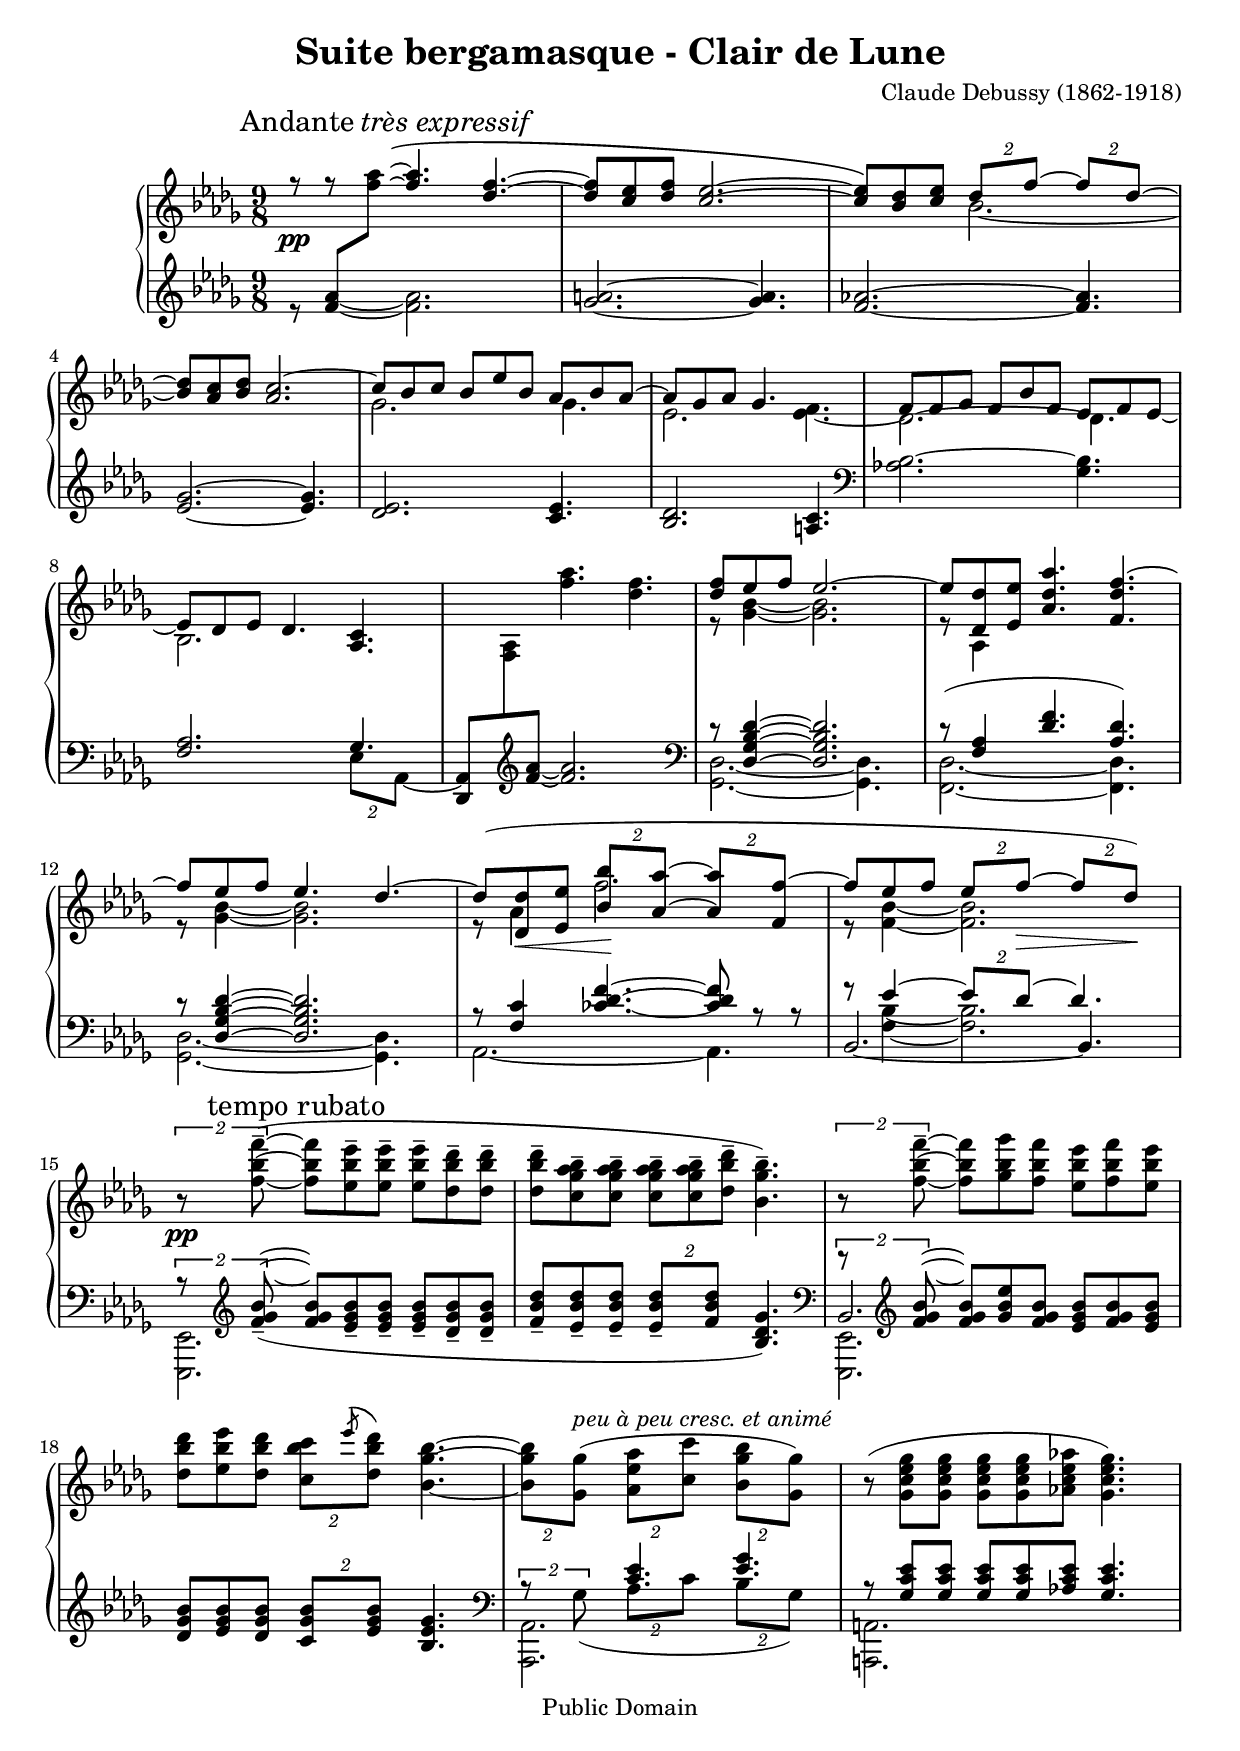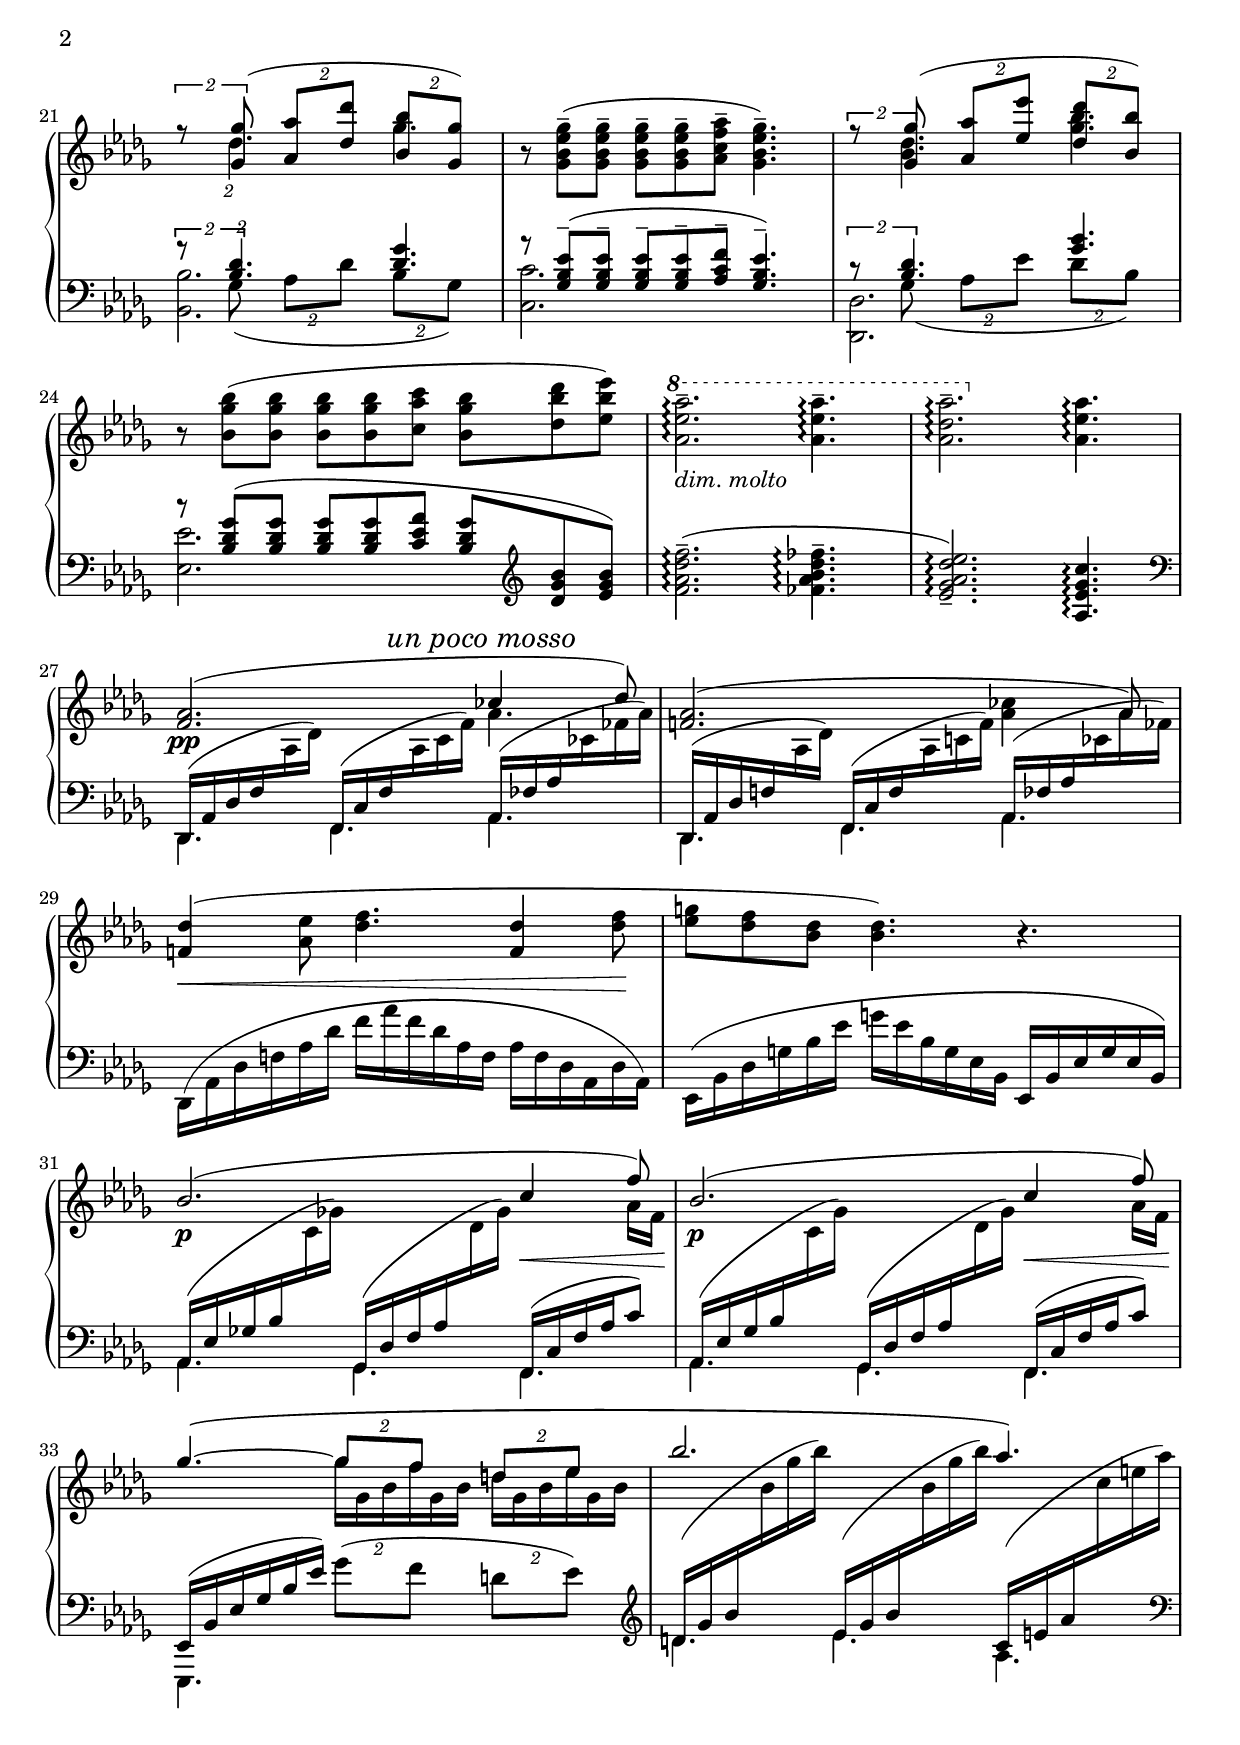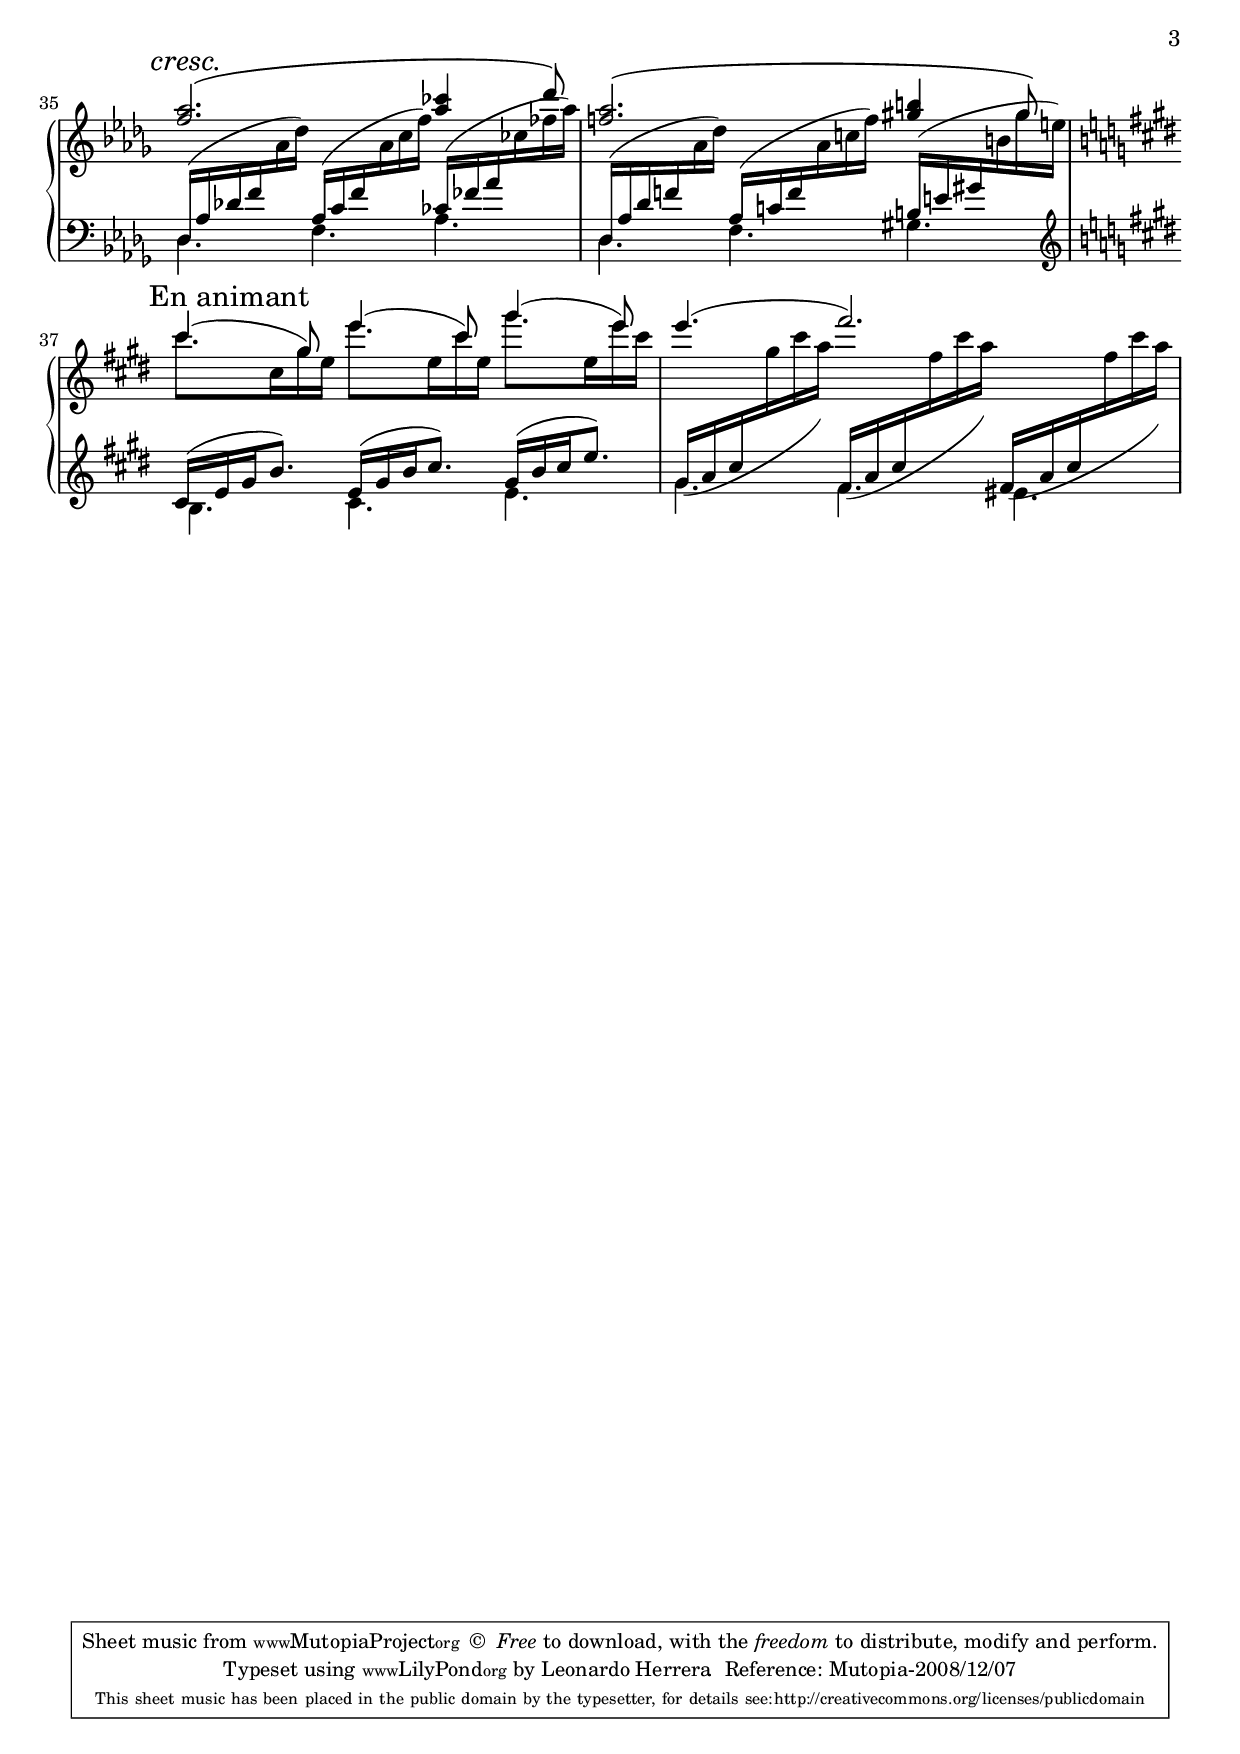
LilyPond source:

\header{
   composer          = "Claude Debussy (1862-1918)"
   title             = "Suite bergamasque - Clair de Lune"
   opus              = ""
   date		     = "1903"
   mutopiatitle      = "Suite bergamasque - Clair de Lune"
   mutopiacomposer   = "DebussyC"
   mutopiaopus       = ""
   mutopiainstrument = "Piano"
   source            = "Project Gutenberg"
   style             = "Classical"
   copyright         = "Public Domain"
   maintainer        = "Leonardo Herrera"
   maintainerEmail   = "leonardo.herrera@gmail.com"
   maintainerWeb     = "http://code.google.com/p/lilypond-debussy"
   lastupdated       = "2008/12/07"
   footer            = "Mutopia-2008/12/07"
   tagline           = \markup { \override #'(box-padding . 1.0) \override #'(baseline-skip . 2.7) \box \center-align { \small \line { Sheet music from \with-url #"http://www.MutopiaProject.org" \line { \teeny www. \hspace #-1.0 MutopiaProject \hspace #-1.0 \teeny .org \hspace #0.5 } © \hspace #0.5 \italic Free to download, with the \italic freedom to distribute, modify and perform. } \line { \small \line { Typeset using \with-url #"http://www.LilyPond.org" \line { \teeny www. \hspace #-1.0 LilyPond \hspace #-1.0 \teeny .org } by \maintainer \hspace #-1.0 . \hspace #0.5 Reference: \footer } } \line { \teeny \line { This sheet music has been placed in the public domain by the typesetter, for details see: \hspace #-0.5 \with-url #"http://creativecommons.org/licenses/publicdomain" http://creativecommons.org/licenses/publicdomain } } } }
}

\version "2.10.33"

blanknotes = { \override NoteHead  #'transparent = ##t
	       \override Stem  #'transparent = ##t }
unblanknotes = { \revert NoteHead #'transparent
		 \revert Stem #'transparent }

mBreak = { \break } 

stemExtend = \once \override Stem #'length = #22
noFlag = \once \override Stem #'flag-style = #'no-flag

upper = \relative c'' {
	\clef treble
	\key des \major
	\time 9/8
	\override Staff.NoteCollision #'merge-differently-dotted = ##t
	
	\override Score.RehearsalMark #'Y-offset = #0.1
	\mark \markup { \upright Andante \italic "très expressif" }
	
	
	<<
		{ 
			% 1
			r8\pp
			r8 \blanknotes <f aes>8\(  ~ \unblanknotes <f aes>4. <des f>4. ~
			% 2
			<des f>8[<c ees>8 <des f>8] <c ees>2. ~
			% 3
			<c ees>8 \) <bes des>8 <c ees>8 \times 3/2{des8[f] ~ } \times 3/2{f8[des] ~ }

\mBreak
			
			% 4
			<bes des>8 <aes c>8 <bes des>8 <aes c>2. ~ 
		}
		\\
		{
			% 1
			s2. s4.
			% 2
			s2. s4.
			% 3
			s4. bes2. ~ 
			% 4
			\blanknotes <bes des>8 \unblanknotes
		}
	>>
	
	% 5
	
	<<
		
		{ 
			c8 [bes8 c8] bes8[ees8 bes8] aes8[bes8 aes8] ~ 
			
			% 6
			aes8 [ges aes] ges4. s4.

			% 7
			\stemDown \slurDown des2. ~ des4. 

\mBreak
			
			% 8
			bes2.
		
		}
		\\
		{
			ges'2. ges4.
			
			% 6 
			ees2. <ees f>4. ~
			
			% 7
			\stemUp f8[f ges] f8[bes f] ees8[f ees] ~ 

			% 8
			ees8 [des ees] des4. <aes c>4. 
			
		} 
	>>

	% 9
	\blanknotes  s8 s8 s8 \unblanknotes <f'' aes>4. <des f>4. ~ 
	
	% 10
	<<
		{<des f>8 ees f ees2. ~}
		\\
		{r8 <ges, bes>4 ~ <ges bes>2. }
	>>
	
	% 11
	<<
		{ ees'8 <des des,> <ees ees,> <aes, des aes'>4. <f des' f>4. ~ }
		\\
		{r8 aes,4 }
	>>

\mBreak

	% 12
	<<
		{f''8 ees f ees4. des4. ~ }
		\\
		{r8 <ges, bes>4 ~ <ges bes>2. }
	>>
	
	% 13
	<<
		{ 
			des'8 ( <des des,>8 
			\< <ees ees,>8
			% tuplets specified individually to avoid grouping
			\times 3/2{ <bes bes'>8 \! <aes aes'>8 ~ } 
			\times 3/2{ <aes aes'>8 <f f'>8 ~ }
			% 14
			f'8 ees8 f8 
			\times 3/2{ ees8 f \> ~ }
			\times 3/2{ f des ) \! }  
		}
		\\
		{
			r8 aes4 f'2.
			% 14
			r8 <f, bes>4 ~ <f bes>2. 
		}
	>>

\mBreak

	%15
	{ \tupletUp \times 3/2{r8\pp <f' bes f'-->8 ~ ( }  <f bes f'>8 [<ees bes' ees-->8  <ees bes' ees-->8] <ees bes' ees-->8 [<des bes' des-->8 <des bes' des-->8] }
	
	%16
	<des bes' des>8--  <c ges' aes bes>-- <c ges' aes bes>-- <c ges' aes bes>-- <c ges' aes bes>-- <des bes' des>8-- <bes ges' bes>4.-- )
	
	% 17
	\tupletUp \times 3/2 { r8 <f' bes f'>-- ~ } <f bes f'> <ges bes ges'> <f bes f'> <ees bes' ees> <f bes f'> <ees bes' ees>

\mBreak


	% 18
	<des bes' des>8 <ees bes' ees> <des bes' des> 
	
	\tupletDown \times 3/2 { <c bes' c> [ \acciaccatura { \slurUp ees'8 \slurNeutral } <des, bes' des> ] } <bes ges' bes>4. ~
	
	% 19
	\times 3/2 {<bes ges' bes>8 <ges ges'> ^\markup { \italic "peu à peu cresc. et animé" } (  } 
	\times 3/2 {<aes ees' aes> <c c'>}
	\times 3/2 {<bes ges' bes> <ges ges'> )}
	
	% 20
	r8 ( <ges c ees ges> <ges c ees ges> 
	<ges c ees ges> <ges c ees ges> <aes c ees aes> <ges c ees ges>4. )

\mBreak


	% 21
	<<
		{ \times 3/2 {r8 <ges ges'> ( } \times 3/2{<aes aes'> <des des'>} \times 3/2{<bes bes'> <ges ges'> )} }
		\\
		{ \times 3/2 {s8 des'4.} ges }
	>>
	
	% 22
	r8 <ges, bes ees ges>-- (<ges bes ees ges>-- <ges bes ees ges>-- <ges bes ees ges>-- <aes c f aes>-- <ges bes ees ges>4.-- )
	
	% 23
	<<
		{
			\stemDown
			\tupletUp
			\times 3/2{ r8 <bes des>4. } 
			<ges' bes>4.
		}
		\\
		{
			\stemUp 
			\slurUp 
			\tupletUp
			s8 s16 <ges, ges'>8 ( s16
			\times 3/2{ <aes aes'>8 <ees' ees'> } 
			\times 3/2{ <des des'> <bes bes'> ) }
		}
	>>

\mBreak


	% 24
	r8 <bes ges' bes> ( <bes ges' bes> 
	<bes ges' bes> <bes ges' bes> <c aes' c>
	<bes ges' bes> <des bes' des> <ees bes' ees> )
	
	% 25
	#(set-octavation 1)
       \set Staff.ottavation = #"8"
	<aes ees' aes>2.\arpeggio-- _\markup { \italic "dim. molto" } <aes ees' aes>4.\arpeggio--
	
	% 26
	<aes des aes'>2.\arpeggio-- 
	#(set-octavation 0)
	<aes, ees' aes>4.\arpeggio
	
\mBreak

	% 27
	<<
		{ <f aes>2.\pp ( ces'4 des8 ) }
		\\
		{ s2.\mark \markup { \italic "un poco mosso" }  aes4. }
	>>
	
	% 28
	 <f aes>2. ( <aes ces>4 aes8 )

\mBreak

	% 29
	<f des'>4 \< ( <aes ees'>8 <des f>4. <des f,>4 <des f>8 \!
	
	% 30
	<ees g>8 <des f> <des bes> <des bes>4. ) r4.
	
\mBreak

	% 31
	<<
		{ bes2.\p ( c4 f8 ) }
		\\
		{ s2. s4 \< aes,16 f \! }
	>>

	% 32
	<<
		{ bes2.\p ( c4 f8 ) }
		\\
		{ s2. s4 \< aes,16 f \! }
	>>

	% 33
	<<
		{
			ges'4. ~ \( \times 3/2 {ges8 f} \times 3/2{d ees} 
			
			% 34
			
			bes'2. aes4. \)
		}
		\\
		{
			s4. 
			ges16 ges, bes f' ges, bes
			
			d ges, bes ees ges, bes
		}
	>>

\mBreak

	% 35
	\stemUp \phrasingSlurUp
	\mark \markup{ \italic "cresc." } <f' aes>2. \(   <aes ces>4 \stemUp des8 \)
	
	% 36
	<f, aes>2. \( <gis b>4 gis8 \)
	
	\key e \major

\mBreak
	% 37
	<<
		{
		\stemUp \slurUp
		\override Score.RehearsalMark #'Y-offset = #0.2
		\mark \markup { "En animant" }
		cis4 ( gis8 ) 
		e'4 ( cis 8 ) 
		gis'4 ( e8 )
		}
		\\
		{
		cis8. [ cis,16 gis' e ]
		e'8. [ e,16 cis' e, ]
		gis'8. [ e,16 e' cis ]
		}
	>>
	
	% 38
	\stemUp \slurUp
	e4. ( fis2. )
}

lower = \relative c' {
	\key des \major
	\time 9/8
	\override Staff.NoteCollision #'merge-differently-dotted = ##t

	% 1
	<<
		{ s8  <f aes>8 \change Staff = upper \relative c''{ \stemDown <f aes>8 } }
		\\
		% trick to make legatto...
		{ r8 \blanknotes <f aes>4 ~ \unblanknotes <f aes>2. }
	>>
	
	% 2
	<ges a>2. ~ <ges a>4.
	
	% 3
	<f aes>2. ~ <f aes>4.
	
	% 4
	<ees ges>2. ~ <ees ges>4.
	
	% 5
	<des ees>2. <c ees>4.
	
	% 6
	<bes des>2. <a c>4.
	\clef bass 
	
	% 7
	<aes bes>2. ~ <ges bes>4.
	
	% 8
	<<
		{
			<f aes>2. ges4.
			
			% 9
			s2. s4.
		}
		\\
		{ 
			s2. \times 3/2 { ees8[aes,] ~ } |
			
			% 9
			\stemUp <aes des,>8 
			\change Staff=upper \stemDown <aes' f>8 
			\change Staff = lower \clef treble \stemUp <f' aes> ~ <f aes>2. 
			\clef bass
		}
	>>

	
	% 10
	<<
		{ r8 <des, ges bes des>4 ~ <des ges bes des>2. }
		\\
		{ <ges, des'>2. ~ <ges des'>4. }
	>>
	
	% 11
	<<
		{r8 (<f' aes>4 <des' f>4. <aes des>4.) }
		\\
		{<des, f,>2. ~ <des f,>4.}
	>>
	
	% 12
	<<
		{ r8 <des ges bes des>4 ~ <des ges bes des>2.}
		\\
		{<ges, des'>2. ~ <ges des'>4.}
	>>
	
	% 13
	<<
		{ 
			r8 <f' c'>4 
			\override TieColumn #'tie-configuration =
				#'((10.0 . 1) (8.0 . 1) (5.0 . -1))
			<ces' des f>4. ~ 
			<ces des f>8 
			r8 r8 
		}
		\\
		{
			aes,2. ~ 
			aes4.
		}
	>>
	
	% 14
	
	<<
		{r8 ees''4 ~ \times 3/2{ees8 des ~ } des4.}
		\\
		{s8 <f, bes>4 ~ <f bes>2.}
		\\
		{\tieDown bes,2. ~ bes4.}
	>>
	
	% 15
	<<
		{
			\times 3/2{r8 \clef treble
			\slurDown 
			<f'' ges bes>8_- ~ ( } \mark "tempo rubato" 
			
			<f ges bes>8 [
			<ees ges bes>8_- 
			<ees ges bes>8_-] 
			
			<ees ges bes>8_- [
			<des ges bes>_- 
			<des ges bes>_-] 
			
			% 16
			<f bes des>8_- 
			<ees bes' des>_- 
			<ees bes' des>_- \times 3/2{<ees bes' des>8_- <f bes des>} 
			<bes, des ges>4. ) \clef bass
		}
		\\
		{
			<ees,, ees,>2.
			
			% 16
			
			s2. s4.
		}
	>>
	
	% 17
	<<
		{\times 3/2{r8 \clef treble <f'' ges bes>8 ~} <f ges bes> <ges bes ees> <f ges bes> <ees ges bes> <f ges bes> <ees ges bes> }
		\\
		{<ees,, ees,>2. s4.}
		\\
		{bes'2. s4.}
	>>
	
	% 18
	\relative c' {<des ges bes>8 <ees ges bes> <des ges bes> \times 3/2 {<c ges' bes> <ees ges bes>} <bes ees ges>4. } \clef bass
	
	% 19
	<<
		{
			\stemDown
			\slurDown
			\tupletUp
			\times 3/2 {r8 ges' ( } 
			\tupletDown
			\times 3/2 {aes c}
			\times 3/2 {bes ges )}
		}
		\\
		{
			\stemUp s4. <c ees>4. <ees ges>4.
		}
		\\
		{
			\stemDown <aes,, aes,>2.
		}
	>>
	
	% 20
	<<
		{ 
			r8 <ges' c ees>8 <ges c ees>
			<ges c ees> <ges c ees> <aes c ees> <ges c ees>4.
		}
		\\
		{
			<a, a,>2. s4.
		}
	>>
	
	% 21
	<<
		{
			\times 3/2{s8 <bes' des>4.} s4.
		}
		\\
		{
			<bes bes,>2. \stemUp <des ges>4.
		}
		\\
		{
			\tupletUp \stemDown \slurDown \times 3/2 {r8 ges, ( } \tupletDown \times 3/2{aes des} \times 3/2{bes ges ) }
		}
	>>
	
	% 22
	<<
		{r8 <ges bes ees>-- (<ges bes ees>-- <ges bes ees>-- <ges bes ees>-- <aes c f>-- <ges bes ees>4.--) }
		\\
		{<c c,>2. s4.}
	>>

	% 23
	<<
		
		{
			\stemUp
			\tupletUp
			\times 3/2{ r8 <bes des>4. } 
			<ges' bes>4.
		}
		\\
		{
			\stemDown \slurDown \tupletDown 
			s8 s16 ges,8 ( s16
			\times 3/2{ aes8 ees' } 
			\times 3/2{ des bes ) }
		}
		\\
		{\stemDown <des, des,>2. s4}
	>>
	
	% 24
	<<
		{
			r8 <bes' des ges> ( <bes des ges> 
			<bes des ges> <bes des ges> <c ees aes>
			<bes des ges> \clef treble <des ges bes> <ees ges bes> )
		}
		\\
		{
			<ees ees,>2.
		}
	>>

	% 25
	<f aes des f>2.\arpeggio-- ( <fes aes bes des fes>4.\arpeggio--
	
	% 26
	<ees ges aes des ees>2.\arpeggio-- ) <aes, ees' ges c>4.\arpeggio \clef bass

	% 27
	<<
		{
			\stemUp
			des,,16 ( aes' des f \change Staff = upper \stemDown \relative c' { aes des ) } 
			\stemUp \change Staff = lower
			f, ( c' f  \change Staff = upper \stemDown \relative c' { aes c f ) }
			\stemUp \change Staff = lower
			aes, ( fes' aes  \change Staff = upper \stemDown \relative c' { ces fes aes ) }

			
		}
		\\
		{
			\stemDown des,,4. f aes
		}
	>>
	
	% 28
	<<
		{
			\stemUp \change Staff = lower
			des,16 ( aes' des f \change Staff = upper \stemDown \relative c' { aes des ) } 
			\stemUp \change Staff = lower
			f, ( c' f  \change Staff = upper \stemDown \relative c' { aes c f ) }
			\stemUp \change Staff = lower
			aes, ( fes' aes  \change Staff = upper \stemDown 
				\relative c' { ces aes' fes ) }
		}
		\\
		{
			des,,4. f aes
		}
	
	>>
	
	
	% 29
	des,16 ( aes' des f aes des 
	f aes f des aes f
	aes f des aes des aes )
	
	% 30
	ees16 ( bes' des g bes ees
	g ees bes g ees bes 
	ees, bes' ees g ees bes )

	% 31
	<<
		{
			\stemUp
			aes16 ( ees' ges bes \change Staff = upper \stemDown \relative c' { c ges' ) } 
			\stemUp \change Staff = lower
			ges, ( des' f  aes \change Staff = upper \stemDown \relative c' { des ges ) }
			\stemUp \change Staff = lower
			f, ( c' f aes c8 )
		}
		\\
		{
			\stemDown aes,4. ges f
		}
	>>

	% 32
	<<
		{
			\stemUp
			aes16 ( ees' ges bes \change Staff = upper \stemDown \relative c' { c ges' ) } 
			\stemUp \change Staff = lower
			ges, ( des' f  aes \change Staff = upper \stemDown \relative c' { des ges ) }
			\stemUp \change Staff = lower
			f, ( c' f aes c8 )
		}
		\\
		{
			\stemDown aes,4. ges f
		}
	>>
	
	% 33
	
	<<
		{
			ees16 ( bes' ees ges bes ees )
			\stemDown \times 3/2{ ges8 ( f } \times 3/2{d ees ) } 
			\clef treble
			
		}
		\\
		{
			ees,,,4. s2.
		}
	
	>>
	
	% 34
	<<
		{
			% 34
			\stemUp
			d'''16 ( ges bes 
			\change Staff = upper \stemDown 
			bes ges' bes )
			
			\change Staff = lower \stemUp
			ees,, ( ges bes
			\change Staff = upper \stemDown
			bes ges' bes )
			
			\change Staff = lower \stemUp
			c,, ( e aes
			\change Staff = upper \stemDown
			c e aes )
			
			\change Staff = lower \clef bass
		
		}
		\\
		{
			% 34
			d,,4. ees aes,
		}
	>>
	
	
	
	
	
	
	% 35
	<<
		{
			\change Staff = lower \stemUp
			des,16 ( aes' des f
			\change Staff = upper \stemDown
			aes des )

			\change Staff = lower \stemUp
			aes, ( c f
			\change Staff = upper \stemDown
			aes c f )

			\change Staff = lower \stemUp
			ces, (fes aes
			\change Staff = upper \stemDown
			ces fes aes)
		}
		\\
		{
			\stemDown
			des,,,4. f aes
		}
	>>

	% 36
	<<
		{
			\change Staff = lower \stemUp
			des,16 ( aes' des f
			\change Staff = upper \stemDown
			aes des )

			\change Staff = lower \stemUp
			aes, ( c f
			\change Staff = upper \stemDown
			aes c f )

			\change Staff = lower \stemUp
			b,, (e gis
			\change Staff = upper \stemDown
			b gis' e)
		}
		\\
		{
			\stemDown
			des,,4. f gis
			
			\clef treble
			\key e \major
		}
	>>
	
	% 37
	<<
		{
			cis16 [ ( e gis b8. )] 
			e,16 ( gis b cis8. )
			gis16 ( b cis e8. )
		}
		\\
		{
			b,4. cis e
		}
	
	>>

	% 38
	<<
		{
			\slurDown
			\change Staff = lower \stemUp
			gis16 (a cis
			\change Staff = upper \stemDown
			gis' cis a )
			
			\change Staff = lower \stemUp
			fis, (a cis
			\change Staff = upper \stemDown
			fis cis' a)
			
			\change Staff = lower \stemUp
			fis, ( a cis
			\change Staff = upper \stemDown
			fis cis' a)
		}
		\\
		{
			gis,4. fis eis
		}		
		>>

}

\score {
	\new PianoStaff <<
		\context Staff = "upper" {
			% \set PianoStaff.instrumentName = "Piano  "
			#(set-accidental-style 'piano)
			
			\upper
		}
		\context Staff = "lower" {
			#(set-accidental-style 'piano)
			\lower
		}
	>>
	\layout { }
	\midi { }
}
